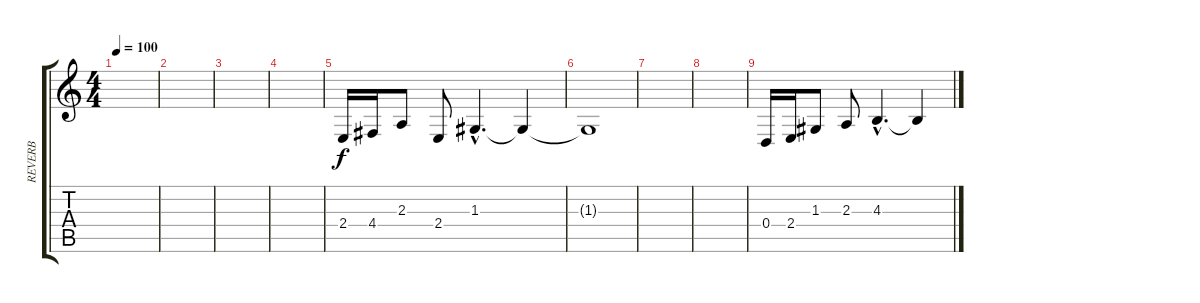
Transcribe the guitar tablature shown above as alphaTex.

\track ("REVERB" "REVERB") {instrument fx6goblins}
\staff {score tabs}
\tuning (E4 B3 G3 D3 A2 E2) {hide}
\ts (4 4)
\tempo 100
\clef g2
\ks c
|
|
|
|
2.4.16 4.4.16 2.3.8 2.4.8 1.3{hac}.4{d} 1.3{t}.4 |
1.3{t}.1 |
|
|
0.4.16 2.4.16 1.3.8 2.3.8 4.3{hac}.4{d} 4.3{t}.4
